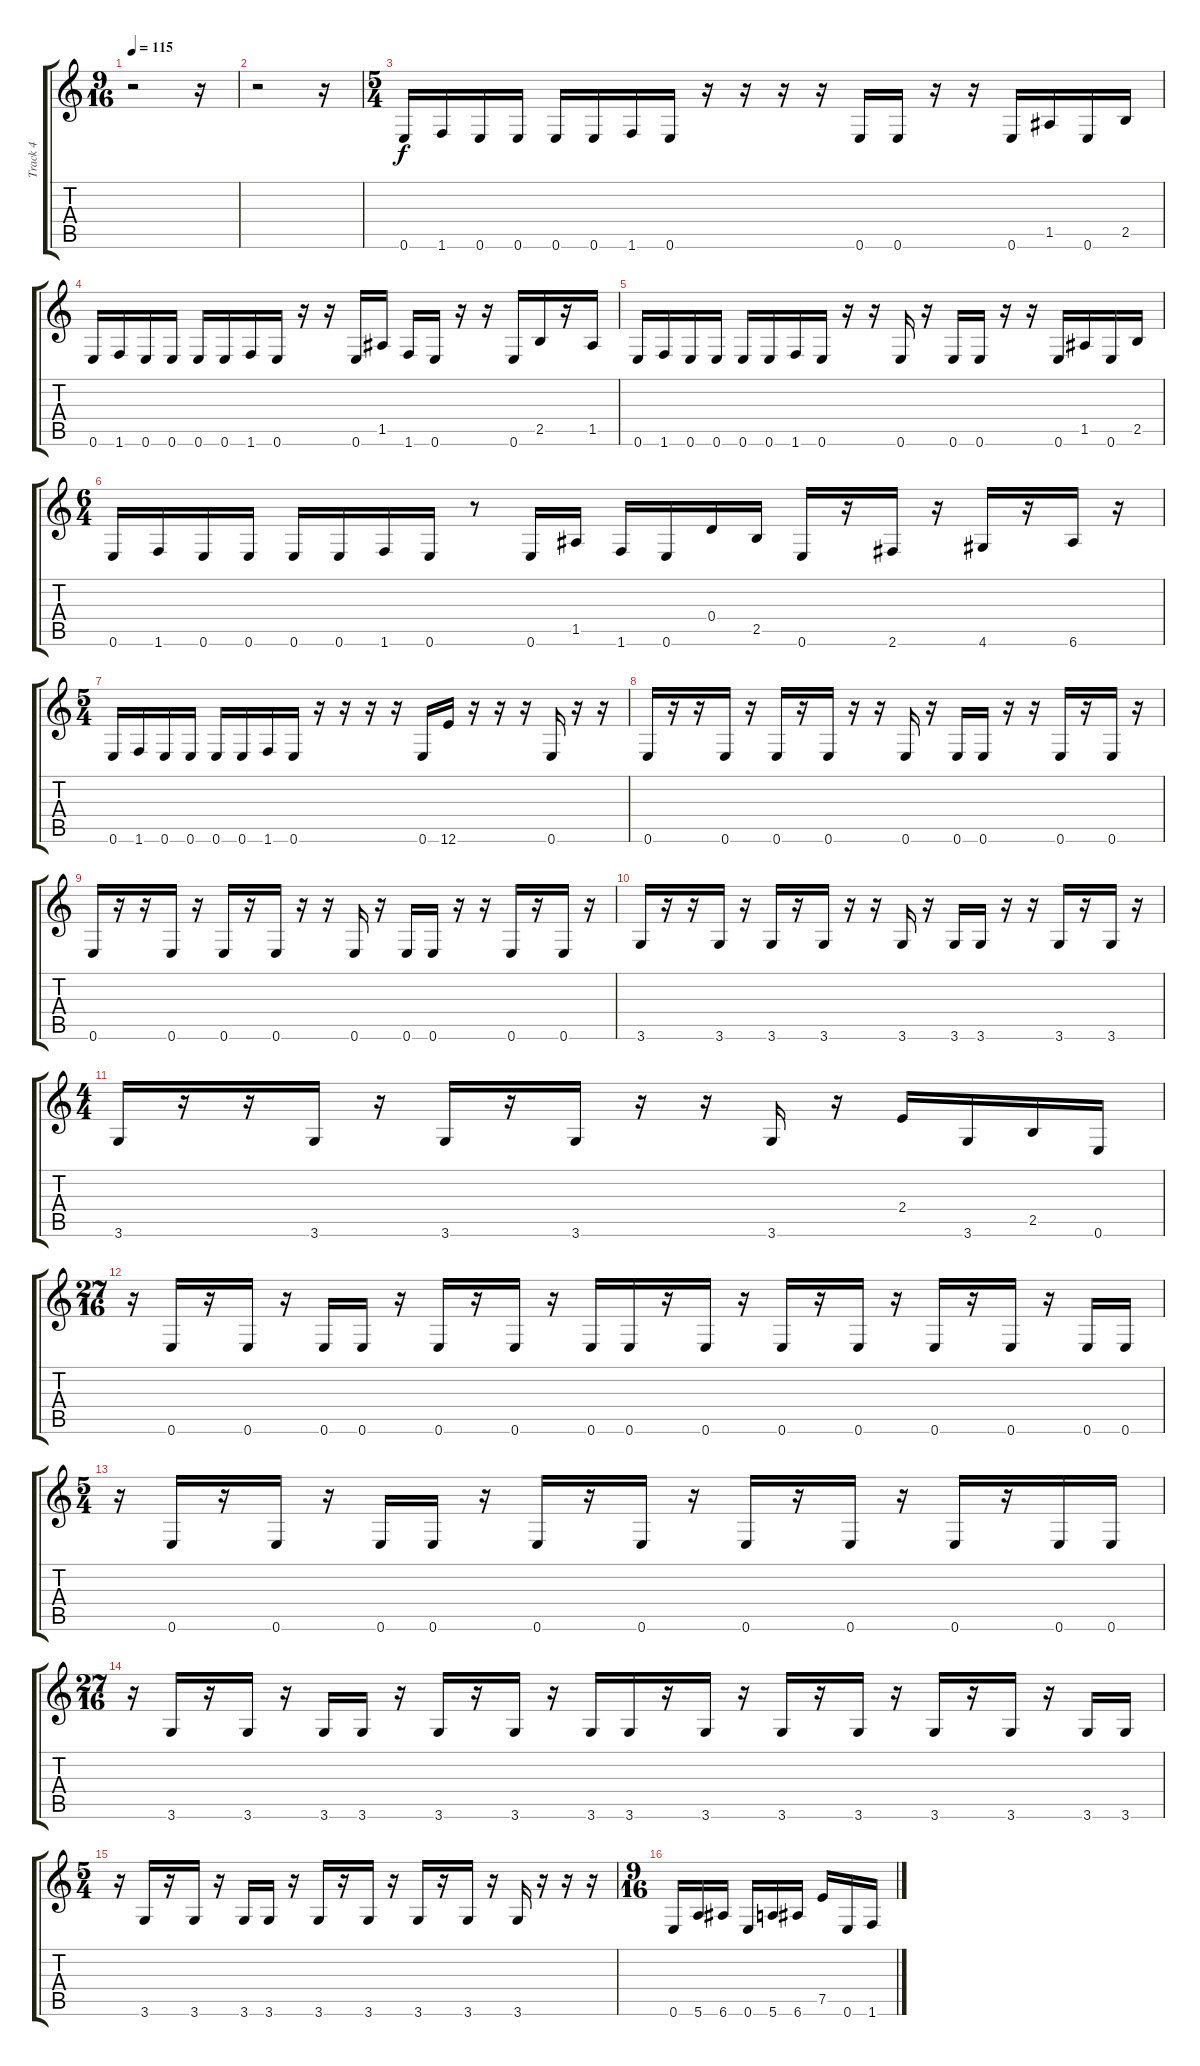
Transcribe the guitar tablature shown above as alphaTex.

\track ("Track 4" "Track 4") {instrument electricbasspick}
\staff {score tabs}
\tuning (E4 B3 G3 D3 A2 E2) {hide}
\ts (9 16)
\tempo 115
\clef g2
\ks c
r.2{dy f} r.16 |
r.2 r.16 |
\ts (5 4)
0.6.16 1.6.16 0.6.16 0.6.16 0.6.16 0.6.16 1.6.16 0.6.16 r.16 r.16 r.16 r.16 0.6.16 0.6.16 r.16 r.16 0.6.16 1.5.16 0.6.16 2.5.16 |
0.6.16 1.6.16 0.6.16 0.6.16 0.6.16 0.6.16 1.6.16 0.6.16 r.16 r.16 0.6.16 1.5.16 1.6.16 0.6.16 r.16 r.16 0.6.16 2.5.16 r.16 1.5.16 |
0.6.16 1.6.16 0.6.16 0.6.16 0.6.16 0.6.16 1.6.16 0.6.16 r.16 r.16 0.6.16 r.16 0.6.16 0.6.16 r.16 r.16 0.6.16 1.5.16 0.6.16 2.5.16 |
\ts (6 4)
0.6.16 1.6.16 0.6.16 0.6.16 0.6.16 0.6.16 1.6.16 0.6.16 r.8 0.6.16 1.5.16 1.6.16 0.6.16 0.4.16 2.5.16 0.6.16 r.16 2.6.16 r.16 4.6.16 r.16 6.6.16 r.16 |
\ts (5 4)
0.6.16 1.6.16 0.6.16 0.6.16 0.6.16 0.6.16 1.6.16 0.6.16 r.16 r.16 r.16 r.16 0.6.16 12.6.16 r.16 r.16 r.16 0.6.16 r.16 r.16 |
0.6.16 r.16 r.16 0.6.16 r.16 0.6.16 r.16 0.6.16 r.16 r.16 0.6.16 r.16 0.6.16 0.6.16 r.16 r.16 0.6.16 r.16 0.6.16 r.16 |
0.6.16 r.16 r.16 0.6.16 r.16 0.6.16 r.16 0.6.16 r.16 r.16 0.6.16 r.16 0.6.16 0.6.16 r.16 r.16 0.6.16 r.16 0.6.16 r.16 |
3.6.16 r.16 r.16 3.6.16 r.16 3.6.16 r.16 3.6.16 r.16 r.16 3.6.16 r.16 3.6.16 3.6.16 r.16 r.16 3.6.16 r.16 3.6.16 r.16 |
\ts (4 4)
3.6.16 r.16 r.16 3.6.16 r.16 3.6.16 r.16 3.6.16 r.16 r.16 3.6.16 r.16 2.4.16 3.6.16 2.5.16 0.6.16 |
\ts (27 16)
r.16 0.6.16 r.16 0.6.16 r.16 0.6.16 0.6.16 r.16 0.6.16 r.16 0.6.16 r.16 0.6.16 0.6.16 r.16 0.6.16 r.16 0.6.16 r.16 0.6.16 r.16 0.6.16 r.16 0.6.16 r.16 0.6.16 0.6.16 |
\ts (5 4)
r.16 0.6.16 r.16 0.6.16 r.16 0.6.16 0.6.16 r.16 0.6.16 r.16 0.6.16 r.16 0.6.16 r.16 0.6.16 r.16 0.6.16 r.16 0.6.16 0.6.16 |
\ts (27 16)
r.16 3.6.16 r.16 3.6.16 r.16 3.6.16 3.6.16 r.16 3.6.16 r.16 3.6.16 r.16 3.6.16 3.6.16 r.16 3.6.16 r.16 3.6.16 r.16 3.6.16 r.16 3.6.16 r.16 3.6.16 r.16 3.6.16 3.6.16 |
\ts (5 4)
r.16 3.6.16 r.16 3.6.16 r.16 3.6.16 3.6.16 r.16 3.6.16 r.16 3.6.16 r.16 3.6.16 r.16 3.6.16 r.16 3.6.16 r.16 r.16 r.16 |
\ts (9 16)
0.6.16 5.6.16 6.6.16 0.6.16 5.6.16 6.6.16 7.5.16 0.6.16 1.6.16
